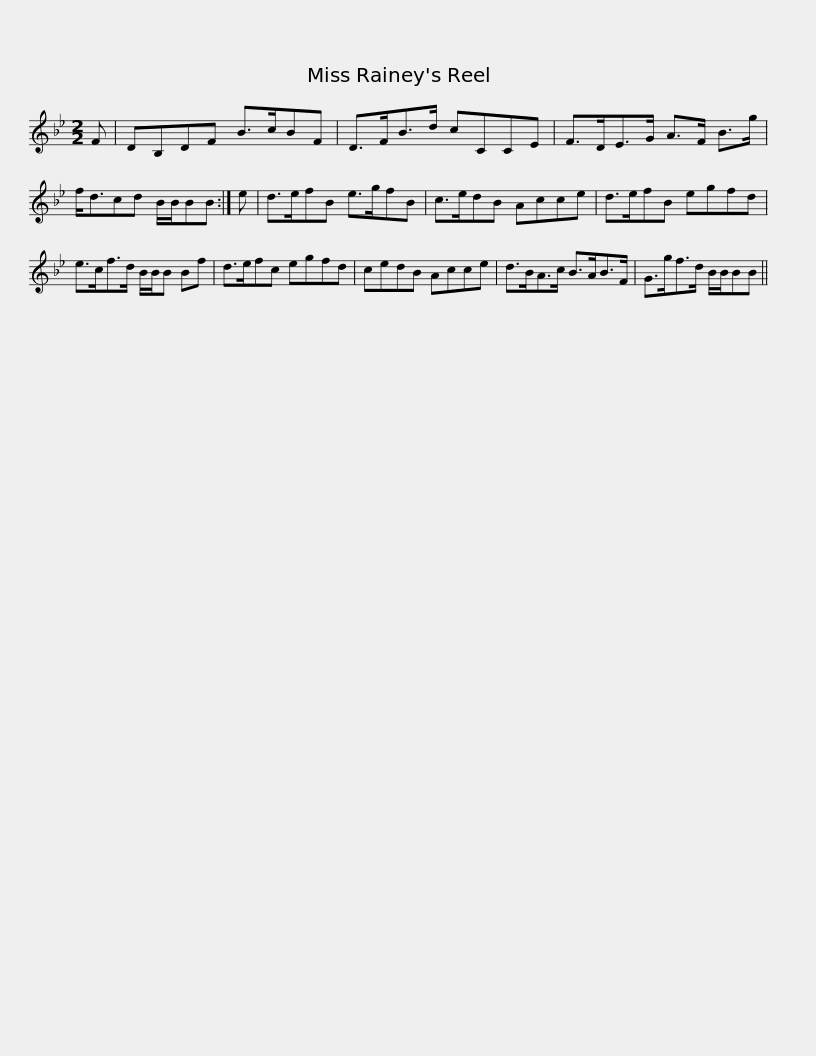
X:1
L:1/8
M:2/2
I:linebreak $
K:Bb
V:1 treble
V:1
 F | DB,DF B>cBF | D>FB>d cCCE | F>DE>G A>F B>g | f<dcd B/B/BB :| %5
 e |$ d>efB e>gfB | c>edB Acce | d>efB egfd | e>cf>d B/B/B Bf | %10
 d>efc egfd |$ cedB Acce | d>BA>c B>AB>F | G>gf>d B/B/BB || %14
